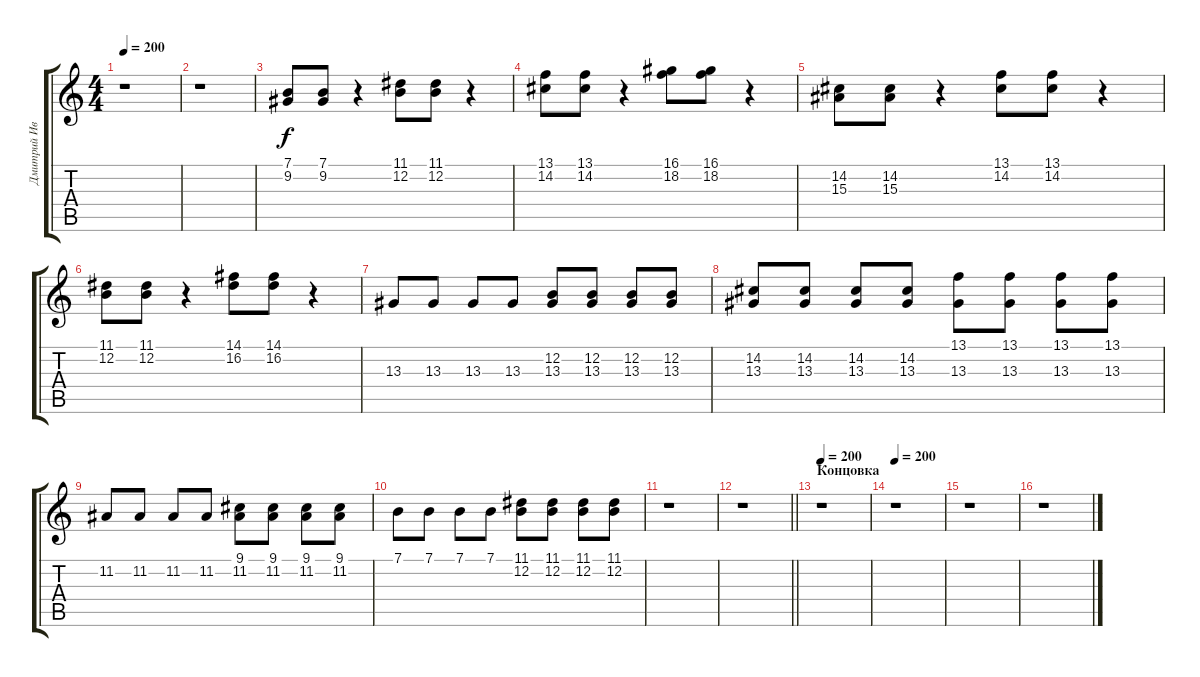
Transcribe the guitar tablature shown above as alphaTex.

\track ("Дмитрий Иванов" "Дмитрий Ив") {instrument viola}
\staff {score tabs}
\tuning (E4 B3 G3 D3 A2 E2) {hide}
\ts (4 4)
\tempo 200
\clef g2
\ks c
r.1{dy f} |
r.1 |
(7.1 9.2).8 (7.1 9.2).8 r.4 (11.1 12.2).8 (11.1 12.2).8 r.4 |
(13.1 14.2).8 (13.1 14.2).8 r.4 (16.1 18.2).8 (16.1 18.2).8 r.4 |
(14.2 15.3).8 (14.2 15.3).8 r.4 (13.1 14.2).8 (13.1 14.2).8 r.4 |
(11.1 12.2).8 (11.1 12.2).8 r.4 (14.1 16.2).8 (14.1 16.2).8 r.4 |
13.3.8 13.3.8 13.3.8 13.3.8 (12.2 13.3).8 (12.2 13.3).8 (12.2 13.3).8 (12.2 13.3).8 |
(14.2 13.3).8 (14.2 13.3).8 (14.2 13.3).8 (14.2 13.3).8 (13.1 13.3).8 (13.1 13.3).8 (13.1 13.3).8 (13.1 13.3).8 |
11.2.8 11.2.8 11.2.8 11.2.8 (9.1 11.2).8 (9.1 11.2).8 (9.1 11.2).8 (9.1 11.2).8 |
7.1.8 7.1.8 7.1.8 7.1.8 (11.1 12.2).8 (11.1 12.2).8 (11.1 12.2).8 (11.1 12.2).8 |
r.1 |
\barLineRight lightlight
r.1 |
\section ("" "Концовка")
\tempo 200
r.1 |
\tempo 200
r.1 |
r.1 |
r.1
